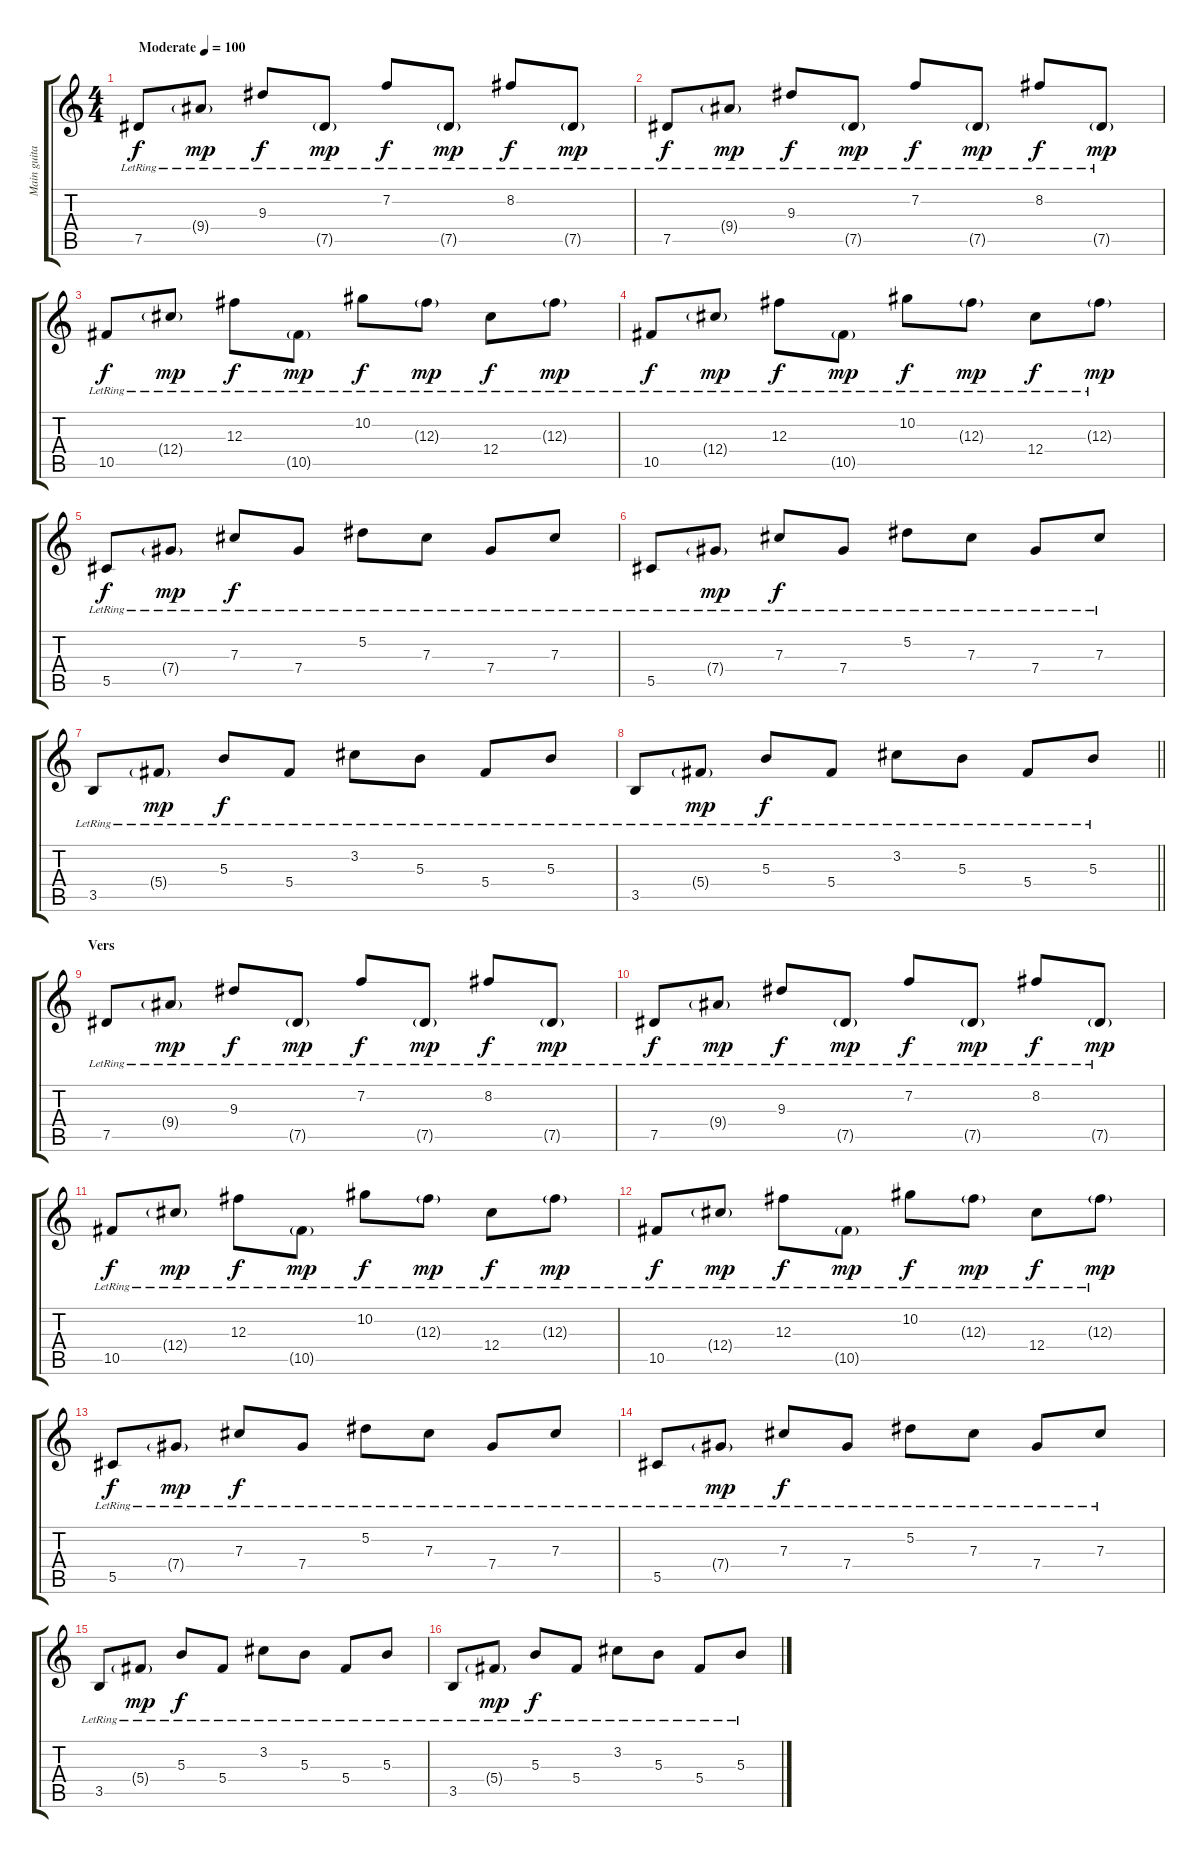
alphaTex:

\track ("Main guitar - Martin Sweet" "Main guita") {instrument electricguitarclean}
\staff {score tabs}
\tuning (Eb4 Bb3 Gb3 Db3 Ab2 Eb2) {hide}
\ts (4 4)
\tempo (100 "Moderate")
\clef g2
\ks c
7.5{lr}.8{dy f instrument electricguitarclean} 9.4{g lr}.8{dy mp} 9.3{lr}.8{dy f} 7.5{g lr}.8{dy mp} 7.2{lr}.8{dy f} 7.5{g lr}.8{dy mp} 8.2{lr}.8{dy f} 7.5{g lr}.8{dy mp} |
7.5{lr}.8{dy f} 9.4{g lr}.8{dy mp} 9.3{lr}.8{dy f} 7.5{g lr}.8{dy mp} 7.2{lr}.8{dy f} 7.5{g lr}.8{dy mp} 8.2{lr}.8{dy f} 7.5{g lr}.8{dy mp} |
10.5{lr}.8{dy f} 12.4{g lr}.8{dy mp} 12.3{lr}.8{dy f} 10.5{g lr}.8{dy mp} 10.2{lr}.8{dy f} 12.3{g lr}.8{dy mp} 12.4{lr}.8{dy f} 12.3{g lr}.8{dy mp} |
10.5{lr}.8{dy f} 12.4{g lr}.8{dy mp} 12.3{lr}.8{dy f} 10.5{g lr}.8{dy mp} 10.2{lr}.8{dy f} 12.3{g lr}.8{dy mp} 12.4{lr}.8{dy f} 12.3{g lr}.8{dy mp} |
5.5{lr}.8{dy f} 7.4{g lr}.8{dy mp} 7.3{lr}.8{dy f} 7.4{lr}.8 5.2{lr}.8 7.3{lr}.8 7.4{lr}.8 7.3{lr}.8 |
5.5{lr}.8 7.4{g lr}.8{dy mp} 7.3{lr}.8{dy f} 7.4{lr}.8 5.2{lr}.8 7.3{lr}.8 7.4{lr}.8 7.3{lr}.8 |
3.5{lr}.8 5.4{g lr}.8{dy mp} 5.3{lr}.8{dy f} 5.4{lr}.8 3.2{lr}.8 5.3{lr}.8 5.4{lr}.8 5.3{lr}.8 |
\barLineRight lightlight
3.5{lr}.8 5.4{g lr}.8{dy mp} 5.3{lr}.8{dy f} 5.4{lr}.8 3.2{lr}.8 5.3{lr}.8 5.4{lr}.8 5.3{lr}.8 |
\section ("" "Vers")
7.5{lr}.8 9.4{g lr}.8{dy mp} 9.3{lr}.8{dy f} 7.5{g lr}.8{dy mp} 7.2{lr}.8{dy f} 7.5{g lr}.8{dy mp} 8.2{lr}.8{dy f} 7.5{g lr}.8{dy mp} |
7.5{lr}.8{dy f} 9.4{g lr}.8{dy mp} 9.3{lr}.8{dy f} 7.5{g lr}.8{dy mp} 7.2{lr}.8{dy f} 7.5{g lr}.8{dy mp} 8.2{lr}.8{dy f} 7.5{g lr}.8{dy mp} |
10.5{lr}.8{dy f} 12.4{g lr}.8{dy mp} 12.3{lr}.8{dy f} 10.5{g lr}.8{dy mp} 10.2{lr}.8{dy f} 12.3{g lr}.8{dy mp} 12.4{lr}.8{dy f} 12.3{g lr}.8{dy mp} |
10.5{lr}.8{dy f} 12.4{g lr}.8{dy mp} 12.3{lr}.8{dy f} 10.5{g lr}.8{dy mp} 10.2{lr}.8{dy f} 12.3{g lr}.8{dy mp} 12.4{lr}.8{dy f} 12.3{g lr}.8{dy mp} |
5.5{lr}.8{dy f} 7.4{g lr}.8{dy mp} 7.3{lr}.8{dy f} 7.4{lr}.8 5.2{lr}.8 7.3{lr}.8 7.4{lr}.8 7.3{lr}.8 |
5.5{lr}.8 7.4{g lr}.8{dy mp} 7.3{lr}.8{dy f} 7.4{lr}.8 5.2{lr}.8 7.3{lr}.8 7.4{lr}.8 7.3{lr}.8 |
3.5{lr}.8 5.4{g lr}.8{dy mp} 5.3{lr}.8{dy f} 5.4{lr}.8 3.2{lr}.8 5.3{lr}.8 5.4{lr}.8 5.3{lr}.8 |
3.5{lr}.8 5.4{g lr}.8{dy mp} 5.3{lr}.8{dy f} 5.4{lr}.8 3.2{lr}.8 5.3{lr}.8 5.4{lr}.8 5.3{lr}.8
